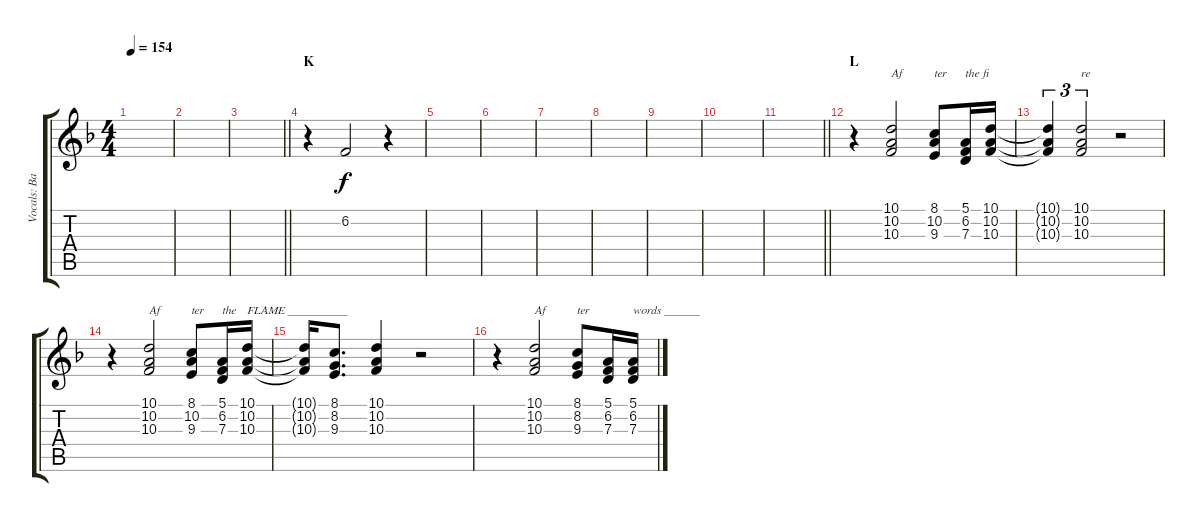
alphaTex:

\track ("Vocals: Band" "Vocals: Ba") {instrument choiraahs}
\staff {score tabs}
\tuning (E4 B3 G3 D3 A2 E2) {hide}
\ts (4 4)
\tempo 154
\clef g2
\ks f
|
|
\barLineRight lightlight
|
\section ("" "K")
r.4 6.2.2 r.4 |
|
|
|
|
|
|
\barLineRight lightlight
|
\section ("" "L")
r.4 (10.1 10.2 10.3).2{txt "Af"} (8.1 10.2 9.3).8{txt "ter"} (5.1 6.2 7.3).16{txt "the fi"} (10.1 10.2 10.3).16 |
(10.1{t} 10.2{t} 10.3{t}).4{tu (3 2)} (10.1 10.2 10.3).2{tu (3 2) txt "re"} r.2 |
r.4 (10.1 10.2 10.3).2{txt "Af"} (8.1 10.2 9.3).8{txt "ter"} (5.1 6.2 7.3).16{txt "the"} (10.1 10.2 10.3).16{txt "FLAME __________"} |
(10.1{t} 10.2{t} 10.3{t}).16 (8.1 8.2 9.3).8{d} (10.1 10.2 10.3).4 r.2 |
r.4 (10.1 10.2 10.3).2{txt "Af"} (8.1 8.2 9.3).8{txt "ter"} (5.1 6.2 7.3).16 (5.1 6.2 7.3).16{txt "words ______"}
